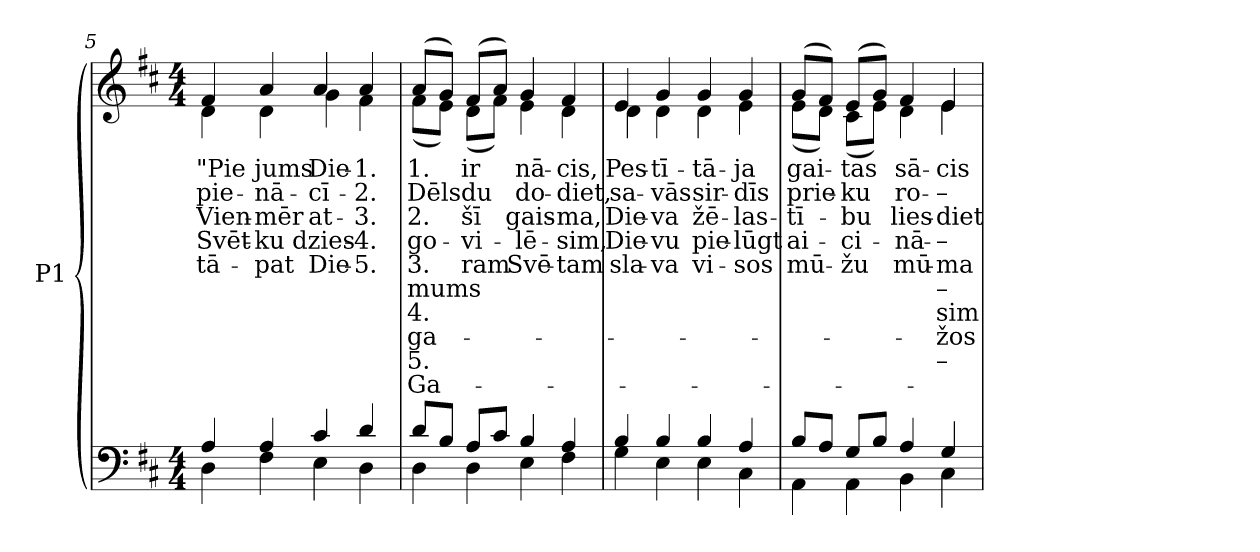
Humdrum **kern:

**kern	**kern	**text	**text	**text	**text	**text	**text	**text	**text	**text	**text
*part1	*part1	*part1	*part1	*part1	*part1	*part1	*part1	*part1	*part1	*part1	*part1
*staff2	*staff1	*staff1	*staff1	*staff1	*staff1	*staff1	*staff1	*staff1	*staff1	*staff1	*staff1
*I"P1	*	*	*	*	*	*	*	*	*	*	*
*clefF4	*clefG2	*	*	*	*	*	*	*	*	*	*
*k[f#c#]	*k[f#c#]	*	*	*	*	*	*	*	*	*	*
*D:	*D:	*	*	*	*	*	*	*	*	*	*
*M4/4	*M4/4	*	*	*	*	*	*	*	*	*	*
=5	=5	=5	=5	=5	=5	=5	=5	=5	=5	=5	=5
*^	*	*	*	*	*	*	*	*	*	*	*
!	!	!	!LO:LY:b:color=#000000	!LO:LY:b:color=#000000	!LO:LY:b:color=#000000	!LO:LY:b:color=#000000	!LO:LY:b:color=#000000	!	!	!	!	!
*	*	*^	*	*	*	*	*	*	*	*	*	*
4Ai/	4Di\	4f#i/	4di\	"Pie	pie-	Vien-	Svēt-	tā-	.	.	.	.	.
!	!	!	!	!LO:LY:b:color=#000000	!LO:LY:b:color=#000000	!LO:LY:b:color=#000000	!LO:LY:b:color=#000000	!LO:LY:b:color=#000000	!	!	!	!	!
4Ai/	4F#i\	4ai/	4di\	jums	-nā-	-mēr	-ku	-pat	.	.	.	.	.
!	!	!	!	!LO:LY:b:color=#000000	!LO:LY:b:color=#000000	!LO:LY:b:color=#000000	!LO:LY:b:color=#000000	!LO:LY:b:color=#000000	!	!	!	!	!
4c#i/	4Ei\	4ai/	4gi\	Die-	-cī-	at-	dzies-	Die-	.	.	.	.	.
!	!	!	!	!LO:LY:b:color=#000000	!LO:LY:b:color=#000000	!LO:LY:b:color=#000000	!LO:LY:b:color=#000000	!LO:LY:b:color=#000000	!	!	!	!	!
!	!	!	!	!LO:LY:b:color=#000000	!LO:LY:b:color=#000000	!LO:LY:b:color=#000000	!LO:LY:b:color=#000000	!LO:LY:b:color=#000000	!	!	!	!	!
4di/	4Di\	4ai/	4f#i\	1.	2.	3.	4.	5.	.	.	.	.	.
!!LO:LB:g=z	!!
=6	=6	=6	=6	=6	=6	=6	=6	=6	=6	=6	=6	=6	=6
!	!	!	!	!LO:LY:b:color=#000000	!LO:LY:b:color=#000000	!LO:LY:b:color=#000000	!LO:LY:b:color=#000000	!LO:LY:b:color=#000000	!LO:LY:b:color=#000000	!LO:LY:b:color=#000000	!LO:LY:b:color=#000000	!LO:LY:b:color=#000000	!LO:LY:b:color=#000000
8di/L	4Di\	(8ai/L	(8f#i\L	1.	Dēls	2.	go-	3.	mums	4.	ga-	5.	Ga-
8Bi/J	.	8gi/J)	8ei\J)	.	.	.	.	.	.	.	.	.	.
!	!	!	!	!LO:LY:b:color=#000000	!LO:LY:b:color=#000000	!LO:LY:b:color=#000000	!LO:LY:b:color=#000000	!LO:LY:b:color=#000000	!	!	!	!	!
8Ai/L	4Di\	(8f#i/L	(8di\L	ir	-du	šī	-vi-	-ram	.	.	.	.	.
8c#i/J	.	8ai/J)	8f#i\J)	.	.	.	.	.	.	.	.	.	.
!	!	!	!	!LO:LY:b:color=#000000	!LO:LY:b:color=#000000	!LO:LY:b:color=#000000	!LO:LY:b:color=#000000	!LO:LY:b:color=#000000	!	!	!	!	!
4Bi/	4Ei\	4gi/	4ei\	nā-	do-	gais-	-lē-	Svē-	.	.	.	.	.
!	!	!	!	!LO:LY:b:color=#000000	!LO:LY:b:color=#000000	!LO:LY:b:color=#000000	!LO:LY:b:color=#000000	!LO:LY:b:color=#000000	!	!	!	!	!
4Ai/	4F#i\	4f#i/	4di\	-cis,	-diet,	-ma,	-sim,	-tam	.	.	.	.	.
=7	=7	=7	=7	=7	=7	=7	=7	=7	=7	=7	=7	=7	=7
!	!	!	!	!LO:LY:b:color=#000000	!LO:LY:b:color=#000000	!LO:LY:b:color=#000000	!LO:LY:b:color=#000000	!LO:LY:b:color=#000000	!	!	!	!	!
4Bi/	4Gi\	4ei/	4di\	Pes-	sa-	Die-	Die-	sla-	.	.	.	.	.
!	!	!	!	!LO:LY:b:color=#000000	!LO:LY:b:color=#000000	!LO:LY:b:color=#000000	!LO:LY:b:color=#000000	!LO:LY:b:color=#000000	!	!	!	!	!
4Bi/	4Ei\	4gi/	4di\	-tī-	-vās	-va	-vu	-va	.	.	.	.	.
!	!	!	!	!LO:LY:b:color=#000000	!LO:LY:b:color=#000000	!LO:LY:b:color=#000000	!LO:LY:b:color=#000000	!LO:LY:b:color=#000000	!	!	!	!	!
4Bi/	4Ei\	4gi/	4di\	-tā-	sir-	žē-	pie-	vi-	.	.	.	.	.
!	!	!	!	!LO:LY:b:color=#000000	!LO:LY:b:color=#000000	!LO:LY:b:color=#000000	!LO:LY:b:color=#000000	!LO:LY:b:color=#000000	!	!	!	!	!
4Ai/	4C#i\	4gi/	4ei\	-ja	-dīs	-las-	-lūgt	-sos	.	.	.	.	.
=8	=8	=8	=8	=8	=8	=8	=8	=8	=8	=8	=8	=8	=8
!	!	!	!	!LO:LY:b:color=#000000	!LO:LY:b:color=#000000	!LO:LY:b:color=#000000	!LO:LY:b:color=#000000	!LO:LY:b:color=#000000	!	!	!	!	!
8Bi/L	4AAi\	(8gi/L	(8ei\L	gai-	prie-	-tī-	ai-	mū-	.	.	.	.	.
8Ai/J	.	8f#i/J)	8di\J)	.	.	.	.	.	.	.	.	.	.
!	!	!	!	!LO:LY:b:color=#000000	!LO:LY:b:color=#000000	!LO:LY:b:color=#000000	!LO:LY:b:color=#000000	!LO:LY:b:color=#000000	!	!	!	!	!
8Gi/L	4AAi\	(8ei/L	(8c#i\L	-tas	-ku	-bu	-ci-	-žu	.	.	.	.	.
8Bi/J	.	8gi/J)	8ei\J)	.	.	.	.	.	.	.	.	.	.
!	!	!	!	!LO:LY:b:color=#000000	!LO:LY:b:color=#000000	!LO:LY:b:color=#000000	!LO:LY:b:color=#000000	!LO:LY:b:color=#000000	!	!	!	!	!
4Ai/	4BBi\	4f#i/	4di\	sā-	ro-	lies-	-nā-	mū-	.	.	.	.	.
!	!	!	!	!LO:LY:b:color=#000000	!LO:LY:b:color=#000000	!LO:LY:b:color=#000000	!LO:LY:b:color=#000000	!LO:LY:b:color=#000000	!LO:LY:b:color=#000000	!LO:LY:b:color=#000000	!LO:LY:b:color=#000000	!LO:LY:b:color=#000000	!
4Gi/	4C#i\	4ei/	4ei\	-cis	–	-diet	–	-ma	–	-sim	-žos	–	.
*v	*v	*	*	*	*	*	*	*	*	*	*	*	*
*	*v	*v	*	*	*	*	*	*	*	*	*	*
=	=	=	=	=	=	=	=	=	=	=	=
*-	*-	*-	*-	*-	*-	*-	*-	*-	*-	*-	*-
